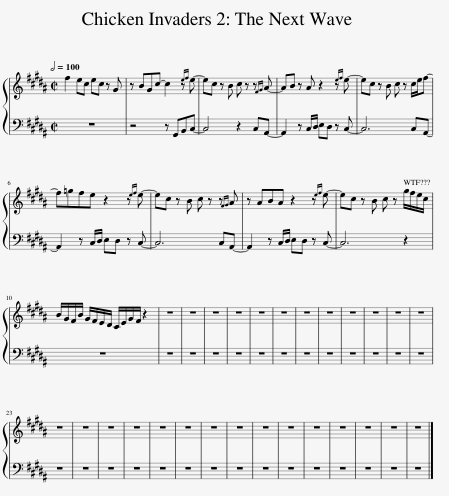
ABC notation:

X:1
%%score { 1 | 2 }
L:1/8
Q:1/2=100
M:2/2
I:linebreak $
K:B
V:1 treble
V:2 bass
V:1
 f2 ec ec z G | z BGc- c2 z{ef} e- | ec z B c z z{FG} A- | AB z A z2 z{ef} e- | ec z B c z c/e/f- |$ %5
 f=gfe z2 z{ef} e- | ec z B c z z{FG} A | z ABA z2 z{ef} e- | ec z B c z g/f/e/c/ |$ B/G/F/B/ G/F/E/D/ C/E/G/F/ z2 | %10
 z8 | z8 | z8 | z8 | z8 | %15
 z8 | z8 | z8 | z8 | z8 | %20
 z8 | z8 |$ z8 | z8 | z8 | %25
 z8 | z8 | z8 | z8 | z8 | %30
 z8 | z8 | z8 | z8 | z8 | %35
 z8 | z8 |] %37
V:2
 z8 | z4 z G,,B,,C,- | C,4 z2 C,A,,- | A,,2 z C,/D,/ E,D, z C,- | C,6 C,A,,- |$ %5
 A,,2 z C,/D,/ E,D, z C,- | C,6 C,A,,- | A,,2 z C,/D,/ E,D, z C,- | C,6 z2 |$ z8 | %10
 z8 | z8 | z8 | z8 | z8 | %15
 z8 | z8 | z8 | z8 | z8 | %20
 z8 | z8 |$ z8 | z8 | z8 | %25
 z8 | z8 | z8 | z8 | z8 | %30
 z8 | z8 | z8 | z8 | z8 | %35
 z8 | z8 |] %37
